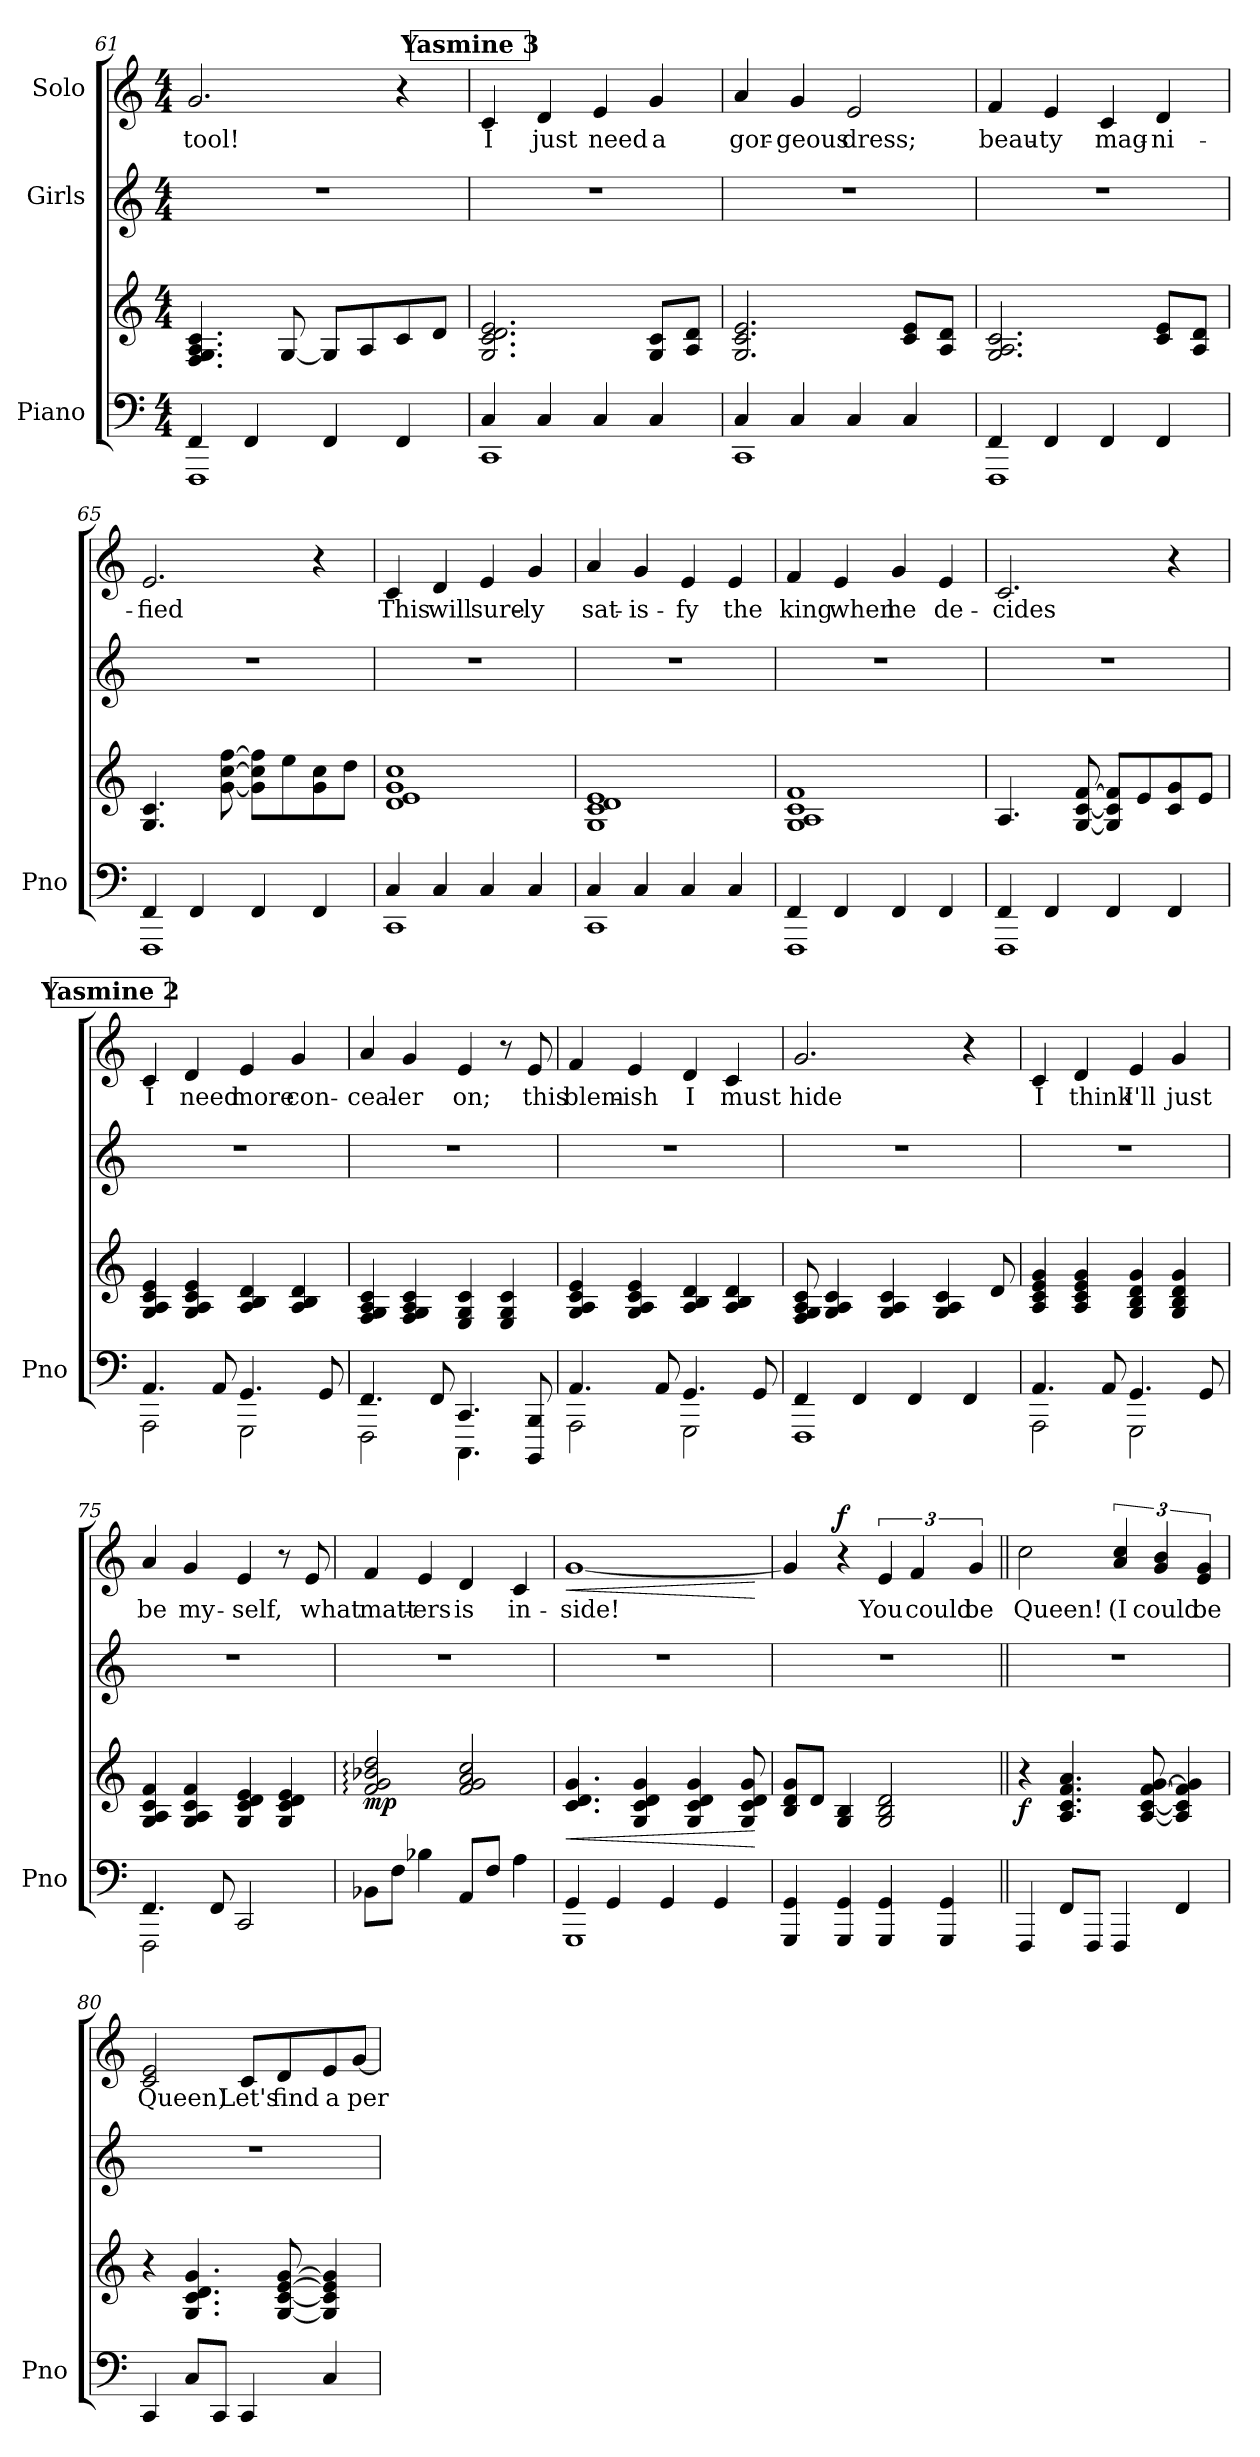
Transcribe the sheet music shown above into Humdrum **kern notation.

**kern	**kern	**dynam	**kern	**kern	**text	**dynam
*part3	*part3	*part3	*part2	*part1	*part1	*part1
*staff4	*staff3	*staff3/4	*staff2	*staff1	*staff1	*staff1
*I"Piano	*	*	*I"Girls	*I"Solo	*	*
*I'Pno	*	*	*	*	*	*
*clefF4	*clefG2	*	*clefG2	*clefG2	*	*
*k[]	*k[]	*	*k[]	*k[]	*	*
*M4/4	*M4/4	*	*M4/4	*M4/4	*	*
=61	=61	=61	=61	=61	=61	=61
*^	*	*	*	*	*	*
!	!	!	!	!	!	!LO:LY:b	!
4FF/	1FFF	4.F/ 4.G/ 4.A/ 4.c/	.	1r	2.g/	tool!	.
4FF/	.	.	.	.	.	.	.
.	.	[8G/	.	.	.	.	.
4FF/	.	8G/L]	.	.	.	.	.
.	.	8A/	.	.	.	.	.
4FF/	.	8c/	.	.	4r	.	.
.	.	8d/J	.	.	.	.	.
!!LO:REH:place=s1:a:B:fs=14:t=Yasmine 3
=62	=62	=62	=62	=62	=62	=62	=62
!	!	!	!	!	!	!LO:LY:b	!
4C/	1CC	2.G/ 2.c/ 2.d/ 2.e/	.	1r	4c/	I	.
!	!	!	!	!	!	!LO:LY:b	!
4C/	.	.	.	.	4d/	just	.
!	!	!	!	!	!	!LO:LY:b	!
4C/	.	.	.	.	4e/	need	.
!	!	!	!	!	!	!LO:LY:b	!
4C/	.	8G/ 8c/L	.	.	4g/	a	.
.	.	8A/ 8d/J	.	.	.	.	.
=63	=63	=63	=63	=63	=63	=63	=63
!	!	!	!	!	!	!LO:LY:b	!
4C/	1CC	2.G/ 2.c/ 2.e/	.	1r	4a/	gor-	.
!	!	!	!	!	!	!LO:LY:b	!
4C/	.	.	.	.	4g/	-geous	.
!	!	!	!	!	!	!LO:LY:b	!
4C/	.	.	.	.	2e/	dress;	.
4C/	.	8c/ 8e/L	.	.	.	.	.
.	.	8A/ 8d/J	.	.	.	.	.
=64	=64	=64	=64	=64	=64	=64	=64
!	!	!	!	!	!	!LO:LY:b	!
4FF/	1FFF	2.G/ 2.A/ 2.c/	.	1r	4f/	beau-	.
!	!	!	!	!	!	!LO:LY:b	!
4FF/	.	.	.	.	4e/	-ty	.
!	!	!	!	!	!	!LO:LY:b	!
4FF/	.	.	.	.	4c/	mag-	.
!	!	!	!	!	!	!LO:LY:b	!
4FF/	.	8c/ 8e/L	.	.	4d/	-ni-	.
.	.	8A/ 8d/J	.	.	.	.	.
!!LO:PB:g=z
=65	=65	=65	=65	=65	=65	=65	=65
!	!	!	!	!	!	!LO:LY:b	!
4FF/	1FFF	4.G/ 4.c/	.	1r	2.e/	-fied	.
4FF/	.	.	.	.	.	.	.
.	.	[8g\ [8cc\ [8ff\	.	.	.	.	.
4FF/	.	8g\] 8cc\] 8ff\]L	.	.	.	.	.
.	.	8ee\	.	.	.	.	.
4FF/	.	8g\ 8cc\	.	.	4r	.	.
.	.	8dd\J	.	.	.	.	.
=66	=66	=66	=66	=66	=66	=66	=66
!	!	!	!	!	!	!LO:LY:b	!
4C/	1CC	1d 1e 1g 1cc	.	1r	4c/	This	.
!	!	!	!	!	!	!LO:LY:b	!
4C/	.	.	.	.	4d/	will	.
!	!	!	!	!	!	!LO:LY:b	!
4C/	.	.	.	.	4e/	sure-	.
!	!	!	!	!	!	!LO:LY:b	!
4C/	.	.	.	.	4g/	-ly	.
=67	=67	=67	=67	=67	=67	=67	=67
!	!	!	!	!	!	!LO:LY:b	!
4C/	1CC	1G 1c 1d 1e	.	1r	4a/	sat-	.
!	!	!	!	!	!	!LO:LY:b	!
4C/	.	.	.	.	4g/	-is-	.
!	!	!	!	!	!	!LO:LY:b	!
4C/	.	.	.	.	4e/	-fy	.
!	!	!	!	!	!	!LO:LY:b	!
4C/	.	.	.	.	4e/	the	.
=68	=68	=68	=68	=68	=68	=68	=68
!	!	!	!	!	!	!LO:LY:b	!
4FF/	1FFF	1G 1A 1c 1f	.	1r	4f/	king	.
!	!	!	!	!	!	!LO:LY:b	!
4FF/	.	.	.	.	4e/	when	.
!	!	!	!	!	!	!LO:LY:b	!
4FF/	.	.	.	.	4g/	he	.
!	!	!	!	!	!	!LO:LY:b	!
4FF/	.	.	.	.	4e/	de-	.
=69	=69	=69	=69	=69	=69	=69	=69
!	!	!	!	!	!	!LO:LY:b	!
4FF/	1FFF	4.A/	.	1r	2.c/	-cides	.
4FF/	.	.	.	.	.	.	.
.	.	[8G/ [8c/ [8f/	.	.	.	.	.
4FF/	.	8G/] 8c/] 8f/]L	.	.	.	.	.
.	.	8e/	.	.	.	.	.
4FF/	.	8c/ 8g/	.	.	4r	.	.
.	.	8e/J	.	.	.	.	.
!!LO:LB:g=z
!!LO:REH:place=s1:a:B:fs=14:t=Yasmine 2
=70	=70	=70	=70	=70	=70	=70	=70
!	!	!	!	!	!	!LO:LY:b	!
4.AA/	2AAA\	4G/ 4A/ 4c/ 4e/	.	1r	4c/	I	.
!	!	!	!	!	!	!LO:LY:b	!
.	.	4G/ 4A/ 4c/ 4e/	.	.	4d/	need	.
8AA/	.	.	.	.	.	.	.
!	!	!	!	!	!	!LO:LY:b	!
4.GG/	2GGG\	4A/ 4B/ 4d/	.	.	4e/	more	.
!	!	!	!	!	!	!LO:LY:b	!
.	.	4A/ 4B/ 4d/	.	.	4g/	con-	.
8GG/	.	.	.	.	.	.	.
=71	=71	=71	=71	=71	=71	=71	=71
!	!	!	!	!	!	!LO:LY:b	!
4.FF/	2FFF\	4F/ 4G/ 4A/ 4c/	.	1r	4a/	-ceal-	.
!	!	!	!	!	!	!LO:LY:b	!
.	.	4F/ 4G/ 4A/ 4c/	.	.	4g/	-er	.
8FF/	.	.	.	.	.	.	.
!	!	!	!	!	!	!LO:LY:b	!
4.CC/	4.CCC\	4E/ 4G/ 4c/	.	.	4e/	on;	.
.	.	4E/ 4G/ 4c/	.	.	8r	.	.
!	!	!	!	!	!	!LO:LY:b	!
8BBBB/ 8BBB/	8ryy	.	.	.	8e/	this	.
=72	=72	=72	=72	=72	=72	=72	=72
!	!	!	!	!	!	!LO:LY:b	!
4.AA/	2AAA\	4G/ 4A/ 4c/ 4e/	.	1r	4f/	blem-	.
!	!	!	!	!	!	!LO:LY:b	!
.	.	4G/ 4A/ 4c/ 4e/	.	.	4e/	-ish	.
8AA/	.	.	.	.	.	.	.
!	!	!	!	!	!	!LO:LY:b	!
4.GG/	2GGG\	4A/ 4B/ 4d/	.	.	4d/	I	.
!	!	!	!	!	!	!LO:LY:b	!
.	.	4A/ 4B/ 4d/	.	.	4c/	must	.
8GG/	.	.	.	.	.	.	.
=73	=73	=73	=73	=73	=73	=73	=73
!	!	!	!	!	!	!LO:LY:b	!
4FF/	1FFF	8F/ 8G/ 8A/ 8c/	.	1r	2.g/	hide	.
.	.	4G/ 4A/ 4c/	.	.	.	.	.
4FF/	.	.	.	.	.	.	.
.	.	4G/ 4A/ 4c/	.	.	.	.	.
4FF/	.	.	.	.	.	.	.
.	.	4G/ 4A/ 4c/	.	.	.	.	.
4FF/	.	.	.	.	4r	.	.
.	.	8d/	.	.	.	.	.
!!LO:LB:g=z
=74	=74	=74	=74	=74	=74	=74	=74
!!LO:REH:place=s1:a:B:fs=14:t=Esther
*	*	*	*	*	*MM160	*	*
!	!	!	!	!	!	!LO:LY:b	!
4.AA/	2AAA\	4A/ 4c/ 4e/ 4g/	.	1r	4c/	I	.
!	!	!	!	!	!	!LO:LY:b	!
.	.	4A/ 4c/ 4e/ 4g/	.	.	4d/	think	.
8AA/	.	.	.	.	.	.	.
!	!	!	!	!	!	!LO:LY:b	!
4.GG/	2GGG\	4G/ 4B/ 4d/ 4g/	.	.	4e/	I'll	.
!	!	!	!	!	!	!LO:LY:b	!
.	.	4G/ 4B/ 4d/ 4g/	.	.	4g/	just	.
8GG/	.	.	.	.	.	.	.
=75	=75	=75	=75	=75	=75	=75	=75
!	!	!	!	!	!	!LO:LY:b	!
4.FF/	2FFF\	4G/ 4A/ 4c/ 4f/	.	1r	4a/	be	.
!	!	!	!	!	!	!LO:LY:b	!
.	.	4G/ 4A/ 4c/ 4f/	.	.	4g/	my-	.
8FF/	.	.	.	.	.	.	.
!	!	!	!	!	!	!LO:LY:b	!
2CC/	2ryy	4G/ 4c/ 4d/ 4e/	.	.	4e/	-self,	.
.	.	4G/ 4c/ 4d/ 4e/	.	.	8r	.	.
!	!	!	!	!	!	!LO:LY:b	!
.	.	.	.	.	8e/	what	.
*v	*v	*	*	*	*	*	*
=76	=76	=76	=76	=76	=76	=76
*	*	*	*	*MM155	*	*
!	!	!LO:DY:b	!	!	!LO:LY:b	!
8BB-X\L	2f/: 2g/: 2b-X/: 2dd/:	mp	1r	4f/	matt-	.
8F\J	.	.	.	.	.	.
!	!	!	!	!	!LO:LY:b	!
4B-X\	.	.	.	4e/	-ers	.
!	!	!	!	!	!LO:LY:b	!
8AA/L	2f/ 2g/ 2a/ 2cc/	.	.	4d/	is	.
8F/J	.	.	.	.	.	.
!	!	!	!	!	!LO:LY:b	!
4A\	.	.	.	4c/	in-	.
=77	=77	=77	=77	=77	=77	=77
*^	*	*	*	*	*	*
!	!	!	!LO:HP:b	!	!	!LO:LY:b	!LO:HP:b
4GG/	1GGG	4.c/ 4.d/ 4.g/	<	1r	[1g	-side!	<
4GG/	.	.	.	.	.	.	.
.	.	4G/ 4c/ 4d/ 4g/	.	.	.	.	.
4GG/	.	.	.	.	.	.	.
.	.	4G/ 4c/ 4d/ 4g/	.	.	.	.	.
4GG/	.	.	.	.	.	.	.
.	.	8G/ 8c/ 8d/ 8g/	.	.	.	.	.
*v	*v	*	*	*	*	*	*
.	.	[	.	.	.	[
!!LO:PB:g=z
=78	=78	=78	=78	=78	=78	=78
4GGG/ 4GG/	8B/ 8d/ 8g/L	.	1r	4g/]	.	.
.	8d/J	.	.	.	.	.
!	!	!	!	!	!	!LO:DY:b
4GGG/ 4GG/	4G/ 4B/	.	.	4r	.	f
!	!	!	!	!	!LO:LY:b	!
4GGG/ 4GG/	2G/ 2B/ 2d/	.	.	6e/	You	.
!	!	!	!	!	!LO:LY:b	!
.	.	.	.	6f/	could	.
4GGG/ 4GG/	.	.	.	.	.	.
!	!	!	!	!	!LO:LY:b	!
.	.	.	.	6g/	be	.
=79||	=79||	=79||	=79||	=79||	=79||	=79||
!!LO:REH:place=s1:a:B:fs=14:t=Chorus
*	*	*	*	*MM152	*	*
!	!	!LO:DY:b	!	!	!LO:LY:b	!
4FFF/	4r	f	1r	2cc\	Queen!	.
8FF/L	4.A/ 4.c/ 4.f/ 4.a/	.	.	.	.	.
8FFF/J	.	.	.	.	.	.
!	!	!	!	!	!LO:LY:b	!
4FFF/	.	.	.	6a/ 6cc/	(I	.
.	[8A/ [8c/ [8f/ [8g/	.	.	.	.	.
!	!	!	!	!	!LO:LY:b	!
.	.	.	.	6g/ 6b/	could	.
4FF/	4A/] 4c/] 4f/] 4g/]	.	.	.	.	.
!	!	!	!	!	!LO:LY:b	!
.	.	.	.	6e/ 6g/	be	.
=80	=80	=80	=80	=80	=80	=80
!	!	!	!	!	!LO:LY:b	!
4CC/	4r	.	1r	2c/ 2e/	Queen)	.
8C/L	4.G/ 4.c/ 4.d/ 4.g/	.	.	.	.	.
8CC/J	.	.	.	.	.	.
!	!	!	!	!	!LO:LY:b	!
4CC/	.	.	.	8c/L	Let's	.
!	!	!	!	!	!LO:LY:b	!
.	[8G/ [8c/ [8e/ [8g/	.	.	8d/	find	.
!	!	!	!	!	!LO:LY:b	!
4C/	4G/] 4c/] 4e/] 4g/]	.	.	8e/	a	.
!	!	!	!	!	!LO:LY:b	!
.	.	.	.	[8g/J	per-	.
=	=	=	=	=	=	=
*-	*-	*-	*-	*-	*-	*-
